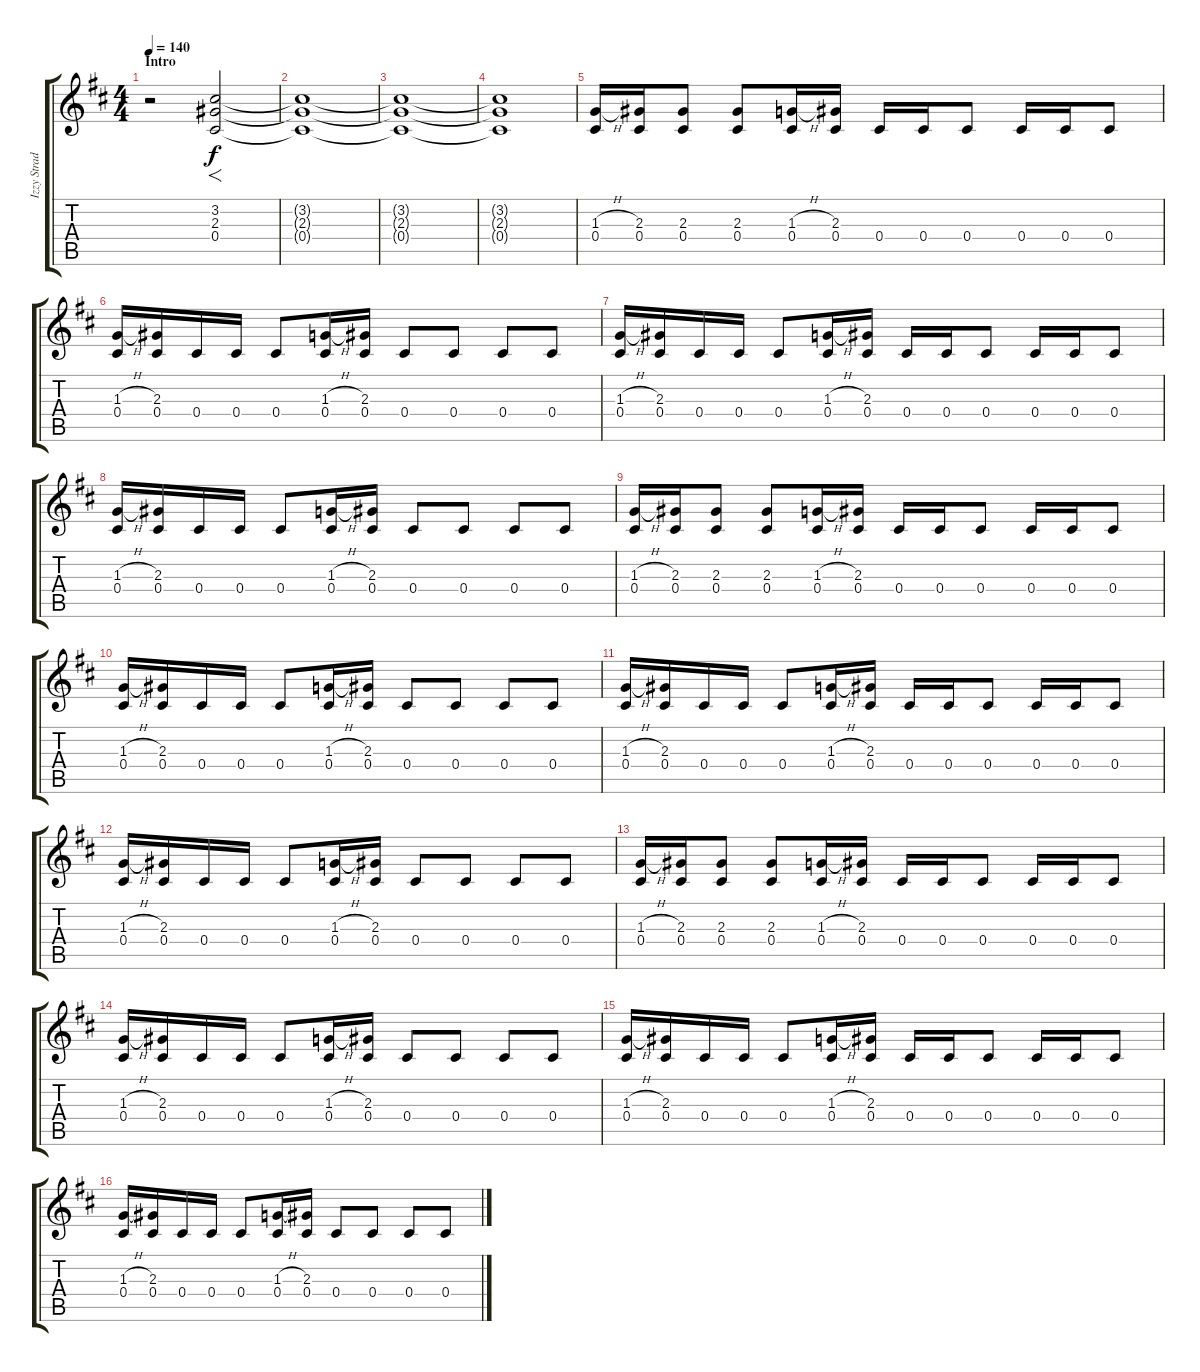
\track ("Izzy Stradlin - Rhytm Guitar" "Izzy Strad") {instrument overdrivenguitar}
\staff {score tabs}
\tuning (Eb4 Bb3 Gb3 Db3 Ab2 Eb2) {hide}
\ts (4 4)
\section ("" "Intro")
\tempo 140
\clef g2
\ks d
r.2{dy f instrument overdrivenguitar} (3.2 2.3 0.4).2{f} |
(3.2{t} 2.3{t} 0.4{t}).1 |
(3.2{t} 2.3{t} 0.4{t}).1 |
(3.2{t} 2.3{t} 0.4{t}).1 |
(1.3{h} 0.4).16 (2.3 0.4).16 (2.3 0.4).8 (2.3 0.4).8 (1.3{h} 0.4).16 (2.3 0.4).16 0.4.16 0.4.16 0.4.8 0.4.16 0.4.16 0.4.8 |
(1.3{h} 0.4).16 (2.3 0.4).16 0.4.16 0.4.16 0.4.8 (1.3{h} 0.4).16 (2.3 0.4).16 0.4.8 0.4.8 0.4.8 0.4.8 |
(1.3{h} 0.4).16 (2.3 0.4).16 0.4.16 0.4.16 0.4.8 (1.3{h} 0.4).16 (2.3 0.4).16 0.4.16 0.4.16 0.4.8 0.4.16 0.4.16 0.4.8 |
(1.3{h} 0.4).16 (2.3 0.4).16 0.4.16 0.4.16 0.4.8 (1.3{h} 0.4).16 (2.3 0.4).16 0.4.8 0.4.8 0.4.8 0.4.8 |
(1.3{h} 0.4).16 (2.3 0.4).16 (2.3 0.4).8 (2.3 0.4).8 (1.3{h} 0.4).16 (2.3 0.4).16 0.4.16 0.4.16 0.4.8 0.4.16 0.4.16 0.4.8 |
(1.3{h} 0.4).16 (2.3 0.4).16 0.4.16 0.4.16 0.4.8 (1.3{h} 0.4).16 (2.3 0.4).16 0.4.8 0.4.8 0.4.8 0.4.8 |
(1.3{h} 0.4).16 (2.3 0.4).16 0.4.16 0.4.16 0.4.8 (1.3{h} 0.4).16 (2.3 0.4).16 0.4.16 0.4.16 0.4.8 0.4.16 0.4.16 0.4.8 |
(1.3{h} 0.4).16 (2.3 0.4).16 0.4.16 0.4.16 0.4.8 (1.3{h} 0.4).16 (2.3 0.4).16 0.4.8 0.4.8 0.4.8 0.4.8 |
(1.3{h} 0.4).16 (2.3 0.4).16 (2.3 0.4).8 (2.3 0.4).8 (1.3{h} 0.4).16 (2.3 0.4).16 0.4.16 0.4.16 0.4.8 0.4.16 0.4.16 0.4.8 |
(1.3{h} 0.4).16 (2.3 0.4).16 0.4.16 0.4.16 0.4.8 (1.3{h} 0.4).16 (2.3 0.4).16 0.4.8 0.4.8 0.4.8 0.4.8 |
(1.3{h} 0.4).16 (2.3 0.4).16 0.4.16 0.4.16 0.4.8 (1.3{h} 0.4).16 (2.3 0.4).16 0.4.16 0.4.16 0.4.8 0.4.16 0.4.16 0.4.8 |
(1.3{h} 0.4).16 (2.3 0.4).16 0.4.16 0.4.16 0.4.8 (1.3{h} 0.4).16 (2.3 0.4).16 0.4.8 0.4.8 0.4.8 0.4.8
